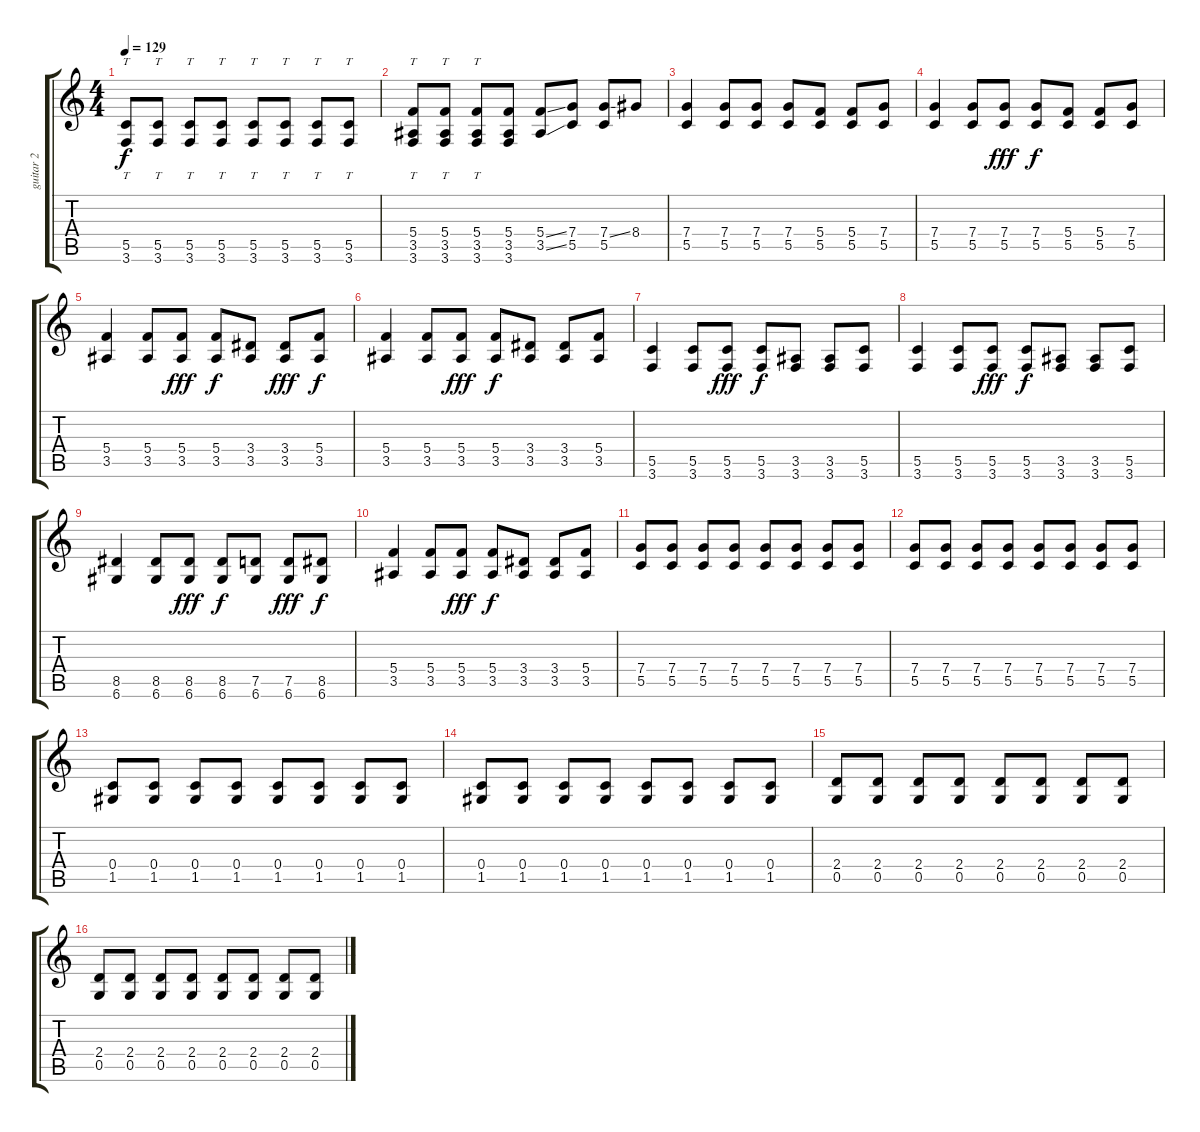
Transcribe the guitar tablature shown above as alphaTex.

\track ("guitar 2" "guitar 2") {instrument overdrivenguitar}
\staff {score tabs}
\tuning (D4 A3 F3 C3 G2 D2) {hide}
\ts (4 4)
\tempo 129
\clef g2
\ks c
(5.5 3.6).8{tt dy f} (5.5 3.6).8{tt} (5.5 3.6).8{tt} (5.5 3.6).8{tt} (5.5 3.6).8{tt} (5.5 3.6).8{tt} (5.5 3.6).8{tt} (5.5 3.6).8{tt} |
(5.4 3.5 3.6).8{tt} (5.4 3.5 3.6).8{tt} (5.4 3.5 3.6).8{tt} (5.4 3.5 3.6).8 (5.4{ss} 3.5{ss}).8 (7.4 5.5).8 (7.4{ss} 5.5).8 8.4.8 |
(7.4 5.5).4 (7.4 5.5).8 (7.4 5.5).8 (7.4 5.5).8 (5.4 5.5).8 (5.4 5.5).8 (7.4 5.5).8 |
(7.4 5.5).4 (7.4 5.5).8 (7.4 5.5).8{dy fff} (7.4 5.5).8{dy f} (5.4 5.5).8 (5.4 5.5).8 (7.4 5.5).8 |
(5.4 3.5).4 (5.4 3.5).8 (5.4 3.5).8{dy fff} (5.4 3.5).8{dy f} (3.4 3.5).8 (3.4 3.5).8{dy fff} (5.4 3.5).8{dy f} |
(5.4 3.5).4 (5.4 3.5).8 (5.4 3.5).8{dy fff} (5.4 3.5).8{dy f} (3.4 3.5).8 (3.4 3.5).8 (5.4 3.5).8 |
(5.5 3.6).4 (5.5 3.6).8 (5.5 3.6).8{dy fff} (5.5 3.6).8{dy f} (3.5 3.6).8 (3.5 3.6).8 (5.5 3.6).8 |
(5.5 3.6).4 (5.5 3.6).8 (5.5 3.6).8{dy fff} (5.5 3.6).8{dy f} (3.5 3.6).8 (3.5 3.6).8 (5.5 3.6).8 |
(8.5 6.6).4 (8.5 6.6).8 (8.5 6.6).8{dy fff} (8.5 6.6).8{dy f} (7.5 6.6).8 (7.5 6.6).8{dy fff} (8.5 6.6).8{dy f} |
(5.4 3.5).4 (5.4 3.5).8 (5.4 3.5).8{dy fff} (5.4 3.5).8{dy f} (3.4 3.5).8 (3.4 3.5).8 (5.4 3.5).8 |
(7.4 5.5).8 (7.4 5.5).8 (7.4 5.5).8 (7.4 5.5).8 (7.4 5.5).8 (7.4 5.5).8 (7.4 5.5).8 (7.4 5.5).8 |
(7.4 5.5).8 (7.4 5.5).8 (7.4 5.5).8 (7.4 5.5).8 (7.4 5.5).8 (7.4 5.5).8 (7.4 5.5).8 (7.4 5.5).8 |
(0.4 1.5).8 (0.4 1.5).8 (0.4 1.5).8 (0.4 1.5).8 (0.4 1.5).8 (0.4 1.5).8 (0.4 1.5).8 (0.4 1.5).8 |
(0.4 1.5).8 (0.4 1.5).8 (0.4 1.5).8 (0.4 1.5).8 (0.4 1.5).8 (0.4 1.5).8 (0.4 1.5).8 (0.4 1.5).8 |
(2.4 0.5).8 (2.4 0.5).8 (2.4 0.5).8 (2.4 0.5).8 (2.4 0.5).8 (2.4 0.5).8 (2.4 0.5).8 (2.4 0.5).8 |
(2.4 0.5).8 (2.4 0.5).8 (2.4 0.5).8 (2.4 0.5).8 (2.4 0.5).8 (2.4 0.5).8 (2.4 0.5).8 (2.4 0.5).8
